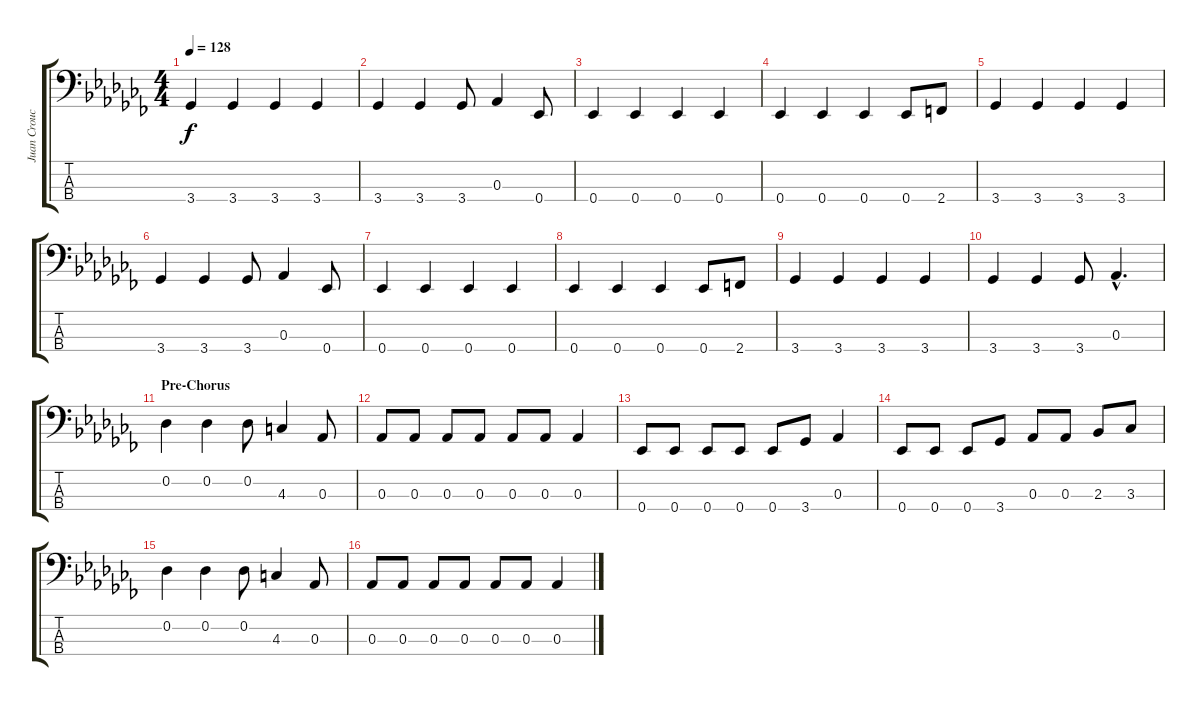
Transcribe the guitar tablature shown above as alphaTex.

\track ("Juan Croucier" "Juan Crouc") {instrument electricbasspick}
\staff {score tabs}
\tuning (Gb2 Db2 Ab1 Eb1) {hide}
\ts (4 4)
\tempo 128
\clef f4
\ks cb
3.4.4{dy f} 3.4.4 3.4.4 3.4.4 |
3.4.4 3.4.4 3.4.8 0.3.4 0.4.8 |
0.4.4 0.4.4 0.4.4 0.4.4 |
0.4.4 0.4.4 0.4.4 0.4.8 2.4.8 |
3.4.4 3.4.4 3.4.4 3.4.4 |
3.4.4 3.4.4 3.4.8 0.3.4 0.4.8 |
0.4.4 0.4.4 0.4.4 0.4.4 |
0.4.4 0.4.4 0.4.4 0.4.8 2.4.8 |
3.4.4 3.4.4 3.4.4 3.4.4 |
3.4.4 3.4.4 3.4.8 0.3{hac}.4{d} |
\section ("" "Pre-Chorus")
0.2.4 0.2.4 0.2.8 4.3.4 0.3.8 |
0.3.8 0.3.8 0.3.8 0.3.8 0.3.8 0.3.8 0.3.4 |
0.4.8 0.4.8 0.4.8 0.4.8 0.4.8 3.4.8 0.3.4 |
0.4.8 0.4.8 0.4.8 3.4.8 0.3.8 0.3.8 2.3.8 3.3.8 |
0.2.4 0.2.4 0.2.8 4.3.4 0.3.8 |
0.3.8 0.3.8 0.3.8 0.3.8 0.3.8 0.3.8 0.3.4
